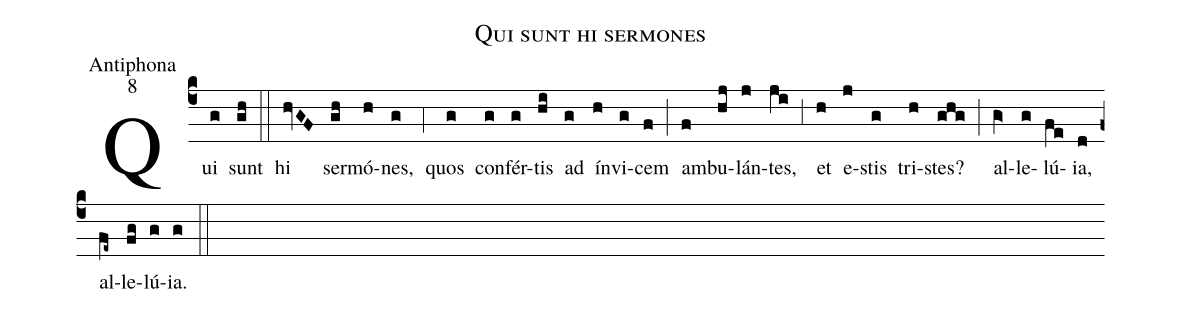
name:Qui sunt hi sermones;
office-part:Antiphona;
mode:8;
%%
(c4) Qui(g) sunt(gh) (::)
hi(hvGF) ser(gh)mó(h)nes,(g) (,4) quos(g) con(g)fér(g)tis(hi) ad(g) ín(h)vi(g)cem(f) (;) am(f)bu(hj)lán(j)tes,(ji) (,3) et(h) e(j)stis(g) tri(h)stes?(ghg) (;) al(gV>)le(g)lú(fe)ia,(d) al(fe~)le(fg)lú(g)ia.(g) (::)
